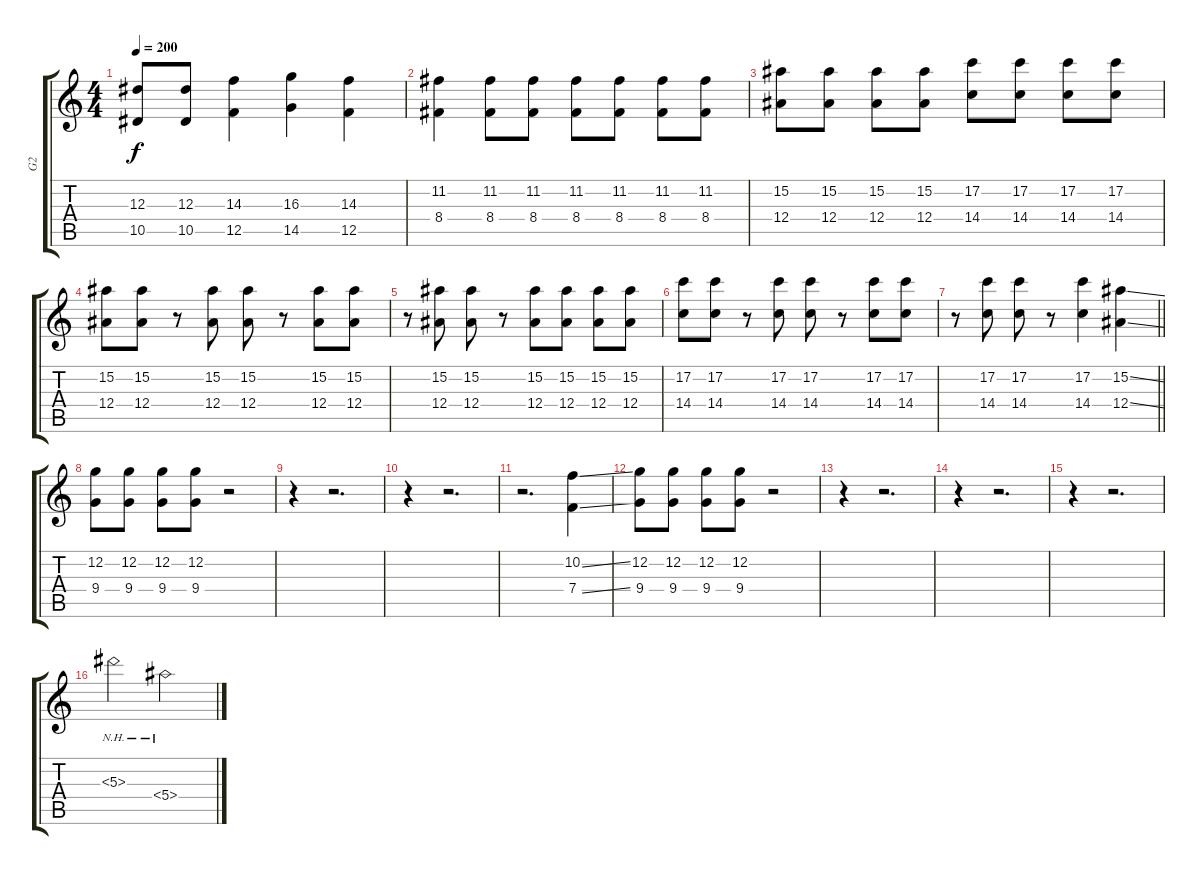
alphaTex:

\track ("G2" "G2") {instrument overdrivenguitar}
\staff {score tabs}
\tuning (C4 G3 Eb3 Bb2 F2 C2) {hide}
\ts (4 4)
\tempo 200
\clef g2
\ks c
(12.3{t} 10.5{t}).8{dy f} (12.3 10.5).8 (14.3 12.5).4 (16.3 14.5).4 (14.3 12.5).4 |
(11.2 8.4).4 (11.2 8.4).8 (11.2 8.4).8 (11.2 8.4).8 (11.2 8.4).8 (11.2 8.4).8 (11.2 8.4).8 |
(15.2 12.4).8 (15.2 12.4).8 (15.2 12.4).8 (15.2 12.4).8 (17.2 14.4).8 (17.2 14.4).8 (17.2 14.4).8 (17.2 14.4).8 |
(15.2 12.4).8 (15.2 12.4).8 r.8 (15.2 12.4).8 (15.2 12.4).8 r.8 (15.2 12.4).8 (15.2 12.4).8 |
r.8 (15.2 12.4).8 (15.2 12.4).8 r.8 (15.2 12.4).8 (15.2 12.4).8 (15.2 12.4).8 (15.2 12.4).8 |
(17.2 14.4).8 (17.2 14.4).8 r.8 (17.2 14.4).8 (17.2 14.4).8 r.8 (17.2 14.4).8 (17.2 14.4).8 |
\barLineRight lightlight
r.8 (17.2 14.4).8 (17.2 14.4).8 r.8 (17.2 14.4).4 (15.2{ss} 12.4{ss}).4 |
(12.2 9.4).8 (12.2 9.4).8 (12.2 9.4).8 (12.2 9.4).8 r.2 |
r.4 r.2{d} |
r.4 r.2{d} |
r.2{d} (10.2{ss} 7.4{ss}).4 |
(12.2 9.4).8 (12.2 9.4).8 (12.2 9.4).8 (12.2 9.4).8 r.2 |
r.4 r.2{d} |
r.4 r.2{d} |
r.4 r.2{d} |
5.3{nh}.2 5.4{nh}.2
